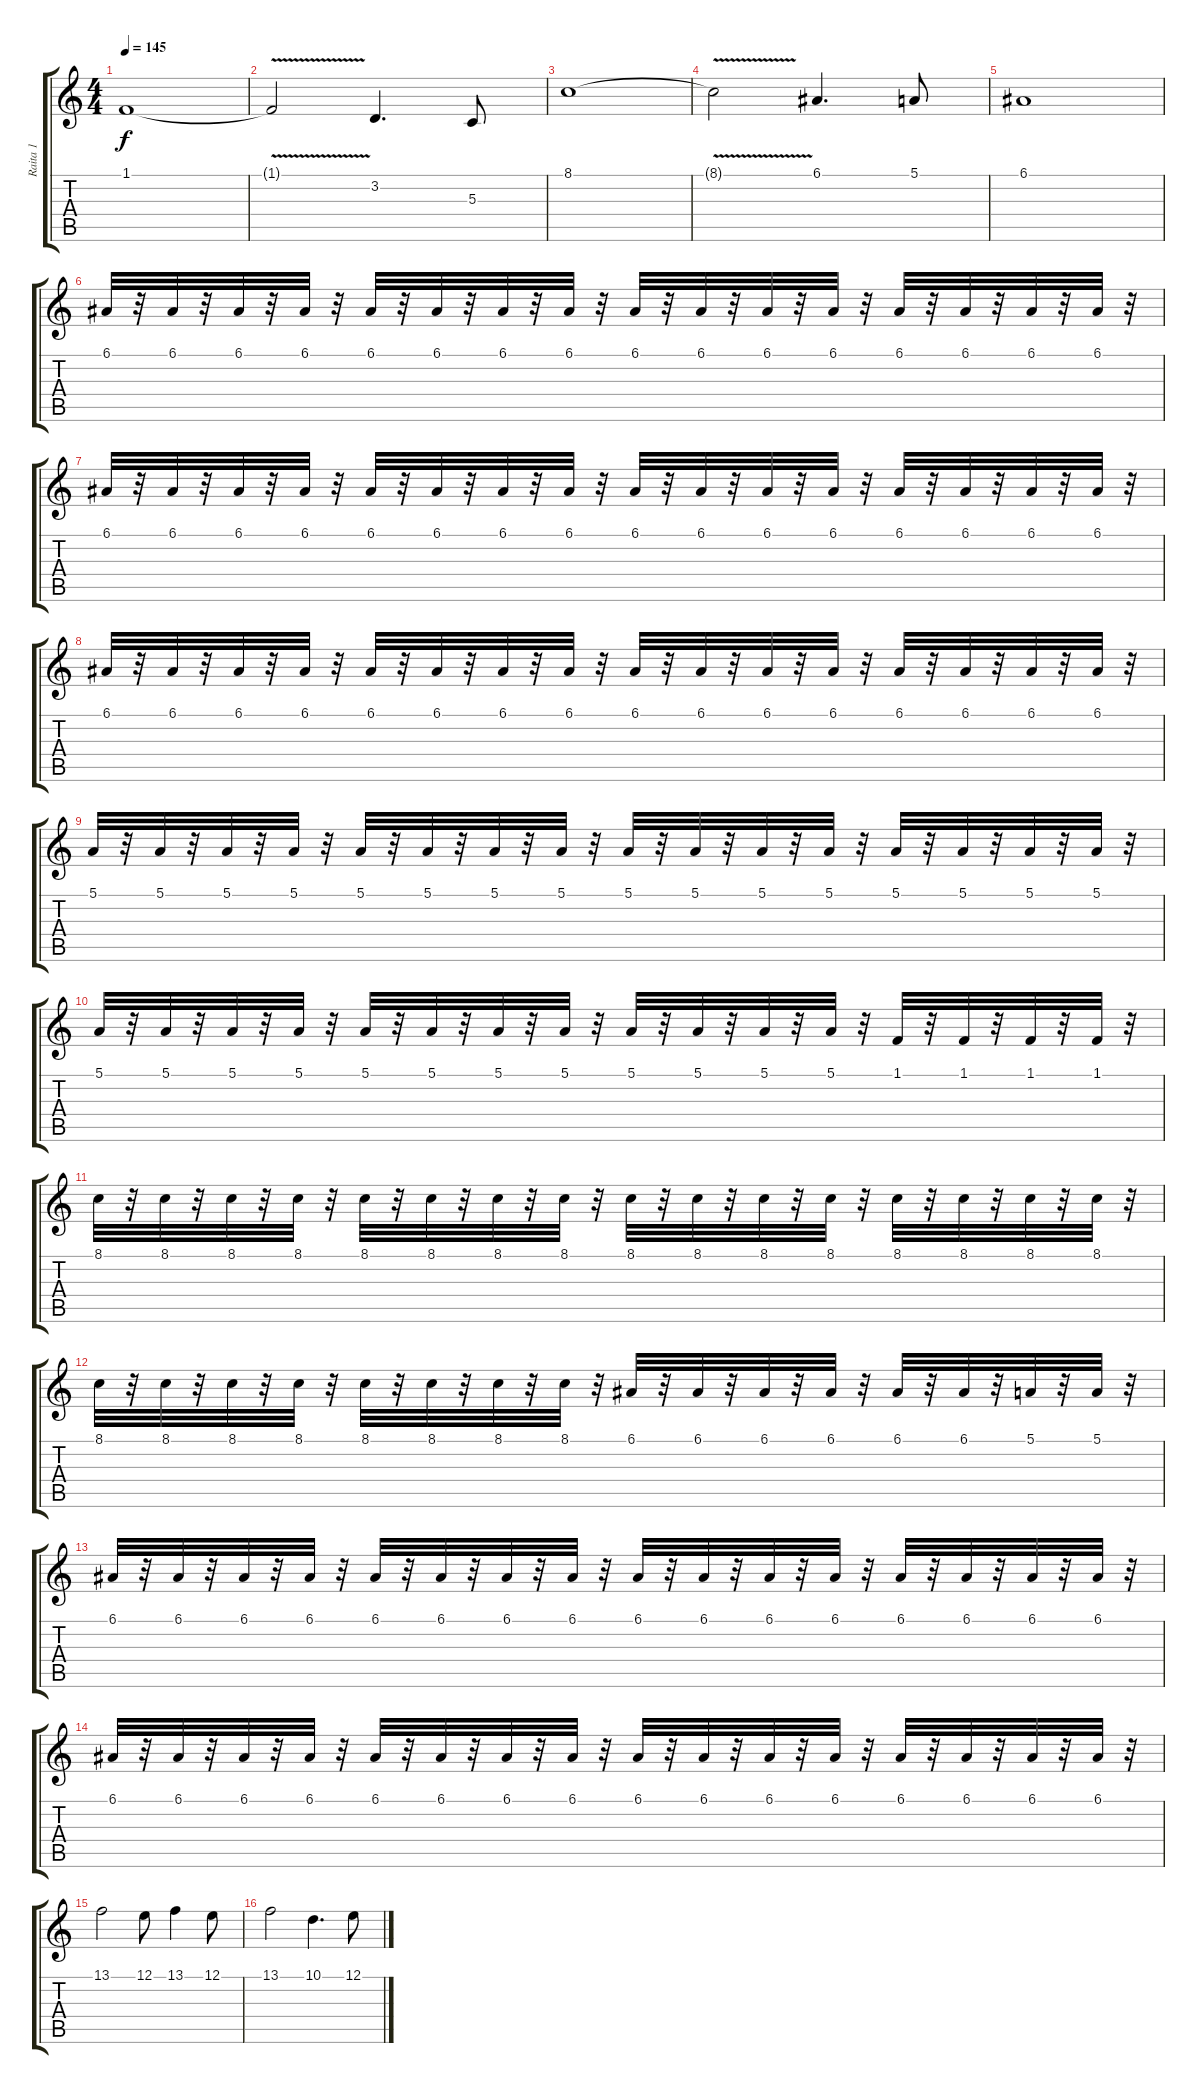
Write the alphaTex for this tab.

\track ("Raita 1" "Raita 1") {instrument lead1square}
\staff {score tabs}
\tuning (E4 B3 G3 D3 A2 E2) {hide}
\ts (4 4)
\tempo 145
\clef g2
\ks c
1.1.1{dy f} |
1.1{v t}.2 3.2.4{d} 5.3.8 |
8.1.1 |
8.1{v t}.2 6.1.4{d} 5.1.8 |
6.1.1 |
6.1.32 r.32 6.1.32 r.32 6.1.32 r.32 6.1.32 r.32 6.1.32 r.32 6.1.32 r.32 6.1.32 r.32 6.1.32 r.32 6.1.32 r.32 6.1.32 r.32 6.1.32 r.32 6.1.32 r.32 6.1.32 r.32 6.1.32 r.32 6.1.32 r.32 6.1.32 r.32 |
6.1.32 r.32 6.1.32 r.32 6.1.32 r.32 6.1.32 r.32 6.1.32 r.32 6.1.32 r.32 6.1.32 r.32 6.1.32 r.32 6.1.32 r.32 6.1.32 r.32 6.1.32 r.32 6.1.32 r.32 6.1.32 r.32 6.1.32 r.32 6.1.32 r.32 6.1.32 r.32 |
6.1.32 r.32 6.1.32 r.32 6.1.32 r.32 6.1.32 r.32 6.1.32 r.32 6.1.32 r.32 6.1.32 r.32 6.1.32 r.32 6.1.32 r.32 6.1.32 r.32 6.1.32 r.32 6.1.32 r.32 6.1.32 r.32 6.1.32 r.32 6.1.32 r.32 6.1.32 r.32 |
5.1.32 r.32 5.1.32 r.32 5.1.32 r.32 5.1.32 r.32 5.1.32 r.32 5.1.32 r.32 5.1.32 r.32 5.1.32 r.32 5.1.32 r.32 5.1.32 r.32 5.1.32 r.32 5.1.32 r.32 5.1.32 r.32 5.1.32 r.32 5.1.32 r.32 5.1.32 r.32 |
5.1.32 r.32 5.1.32 r.32 5.1.32 r.32 5.1.32 r.32 5.1.32 r.32 5.1.32 r.32 5.1.32 r.32 5.1.32 r.32 5.1.32 r.32 5.1.32 r.32 5.1.32 r.32 5.1.32 r.32 1.1.32 r.32 1.1.32 r.32 1.1.32 r.32 1.1.32 r.32 |
8.1.32 r.32 8.1.32 r.32 8.1.32 r.32 8.1.32 r.32 8.1.32 r.32 8.1.32 r.32 8.1.32 r.32 8.1.32 r.32 8.1.32 r.32 8.1.32 r.32 8.1.32 r.32 8.1.32 r.32 8.1.32 r.32 8.1.32 r.32 8.1.32 r.32 8.1.32 r.32 |
8.1.32 r.32 8.1.32 r.32 8.1.32 r.32 8.1.32 r.32 8.1.32 r.32 8.1.32 r.32 8.1.32 r.32 8.1.32 r.32 6.1.32 r.32 6.1.32 r.32 6.1.32 r.32 6.1.32 r.32 6.1.32 r.32 6.1.32 r.32 5.1.32 r.32 5.1.32 r.32 |
6.1.32 r.32 6.1.32 r.32 6.1.32 r.32 6.1.32 r.32 6.1.32 r.32 6.1.32 r.32 6.1.32 r.32 6.1.32 r.32 6.1.32 r.32 6.1.32 r.32 6.1.32 r.32 6.1.32 r.32 6.1.32 r.32 6.1.32 r.32 6.1.32 r.32 6.1.32 r.32 |
6.1.32{volume 8} r.32 6.1.32 r.32 6.1.32 r.32 6.1.32 r.32 6.1.32 r.32 6.1.32 r.32 6.1.32 r.32 6.1.32 r.32 6.1.32 r.32 6.1.32 r.32 6.1.32 r.32 6.1.32 r.32 6.1.32 r.32 6.1.32 r.32 6.1.32 r.32 6.1.32 r.32 |
13.1.2{volume 13} 12.1.8 13.1.4 12.1.8 |
13.1.2 10.1.4{d} 12.1.8
